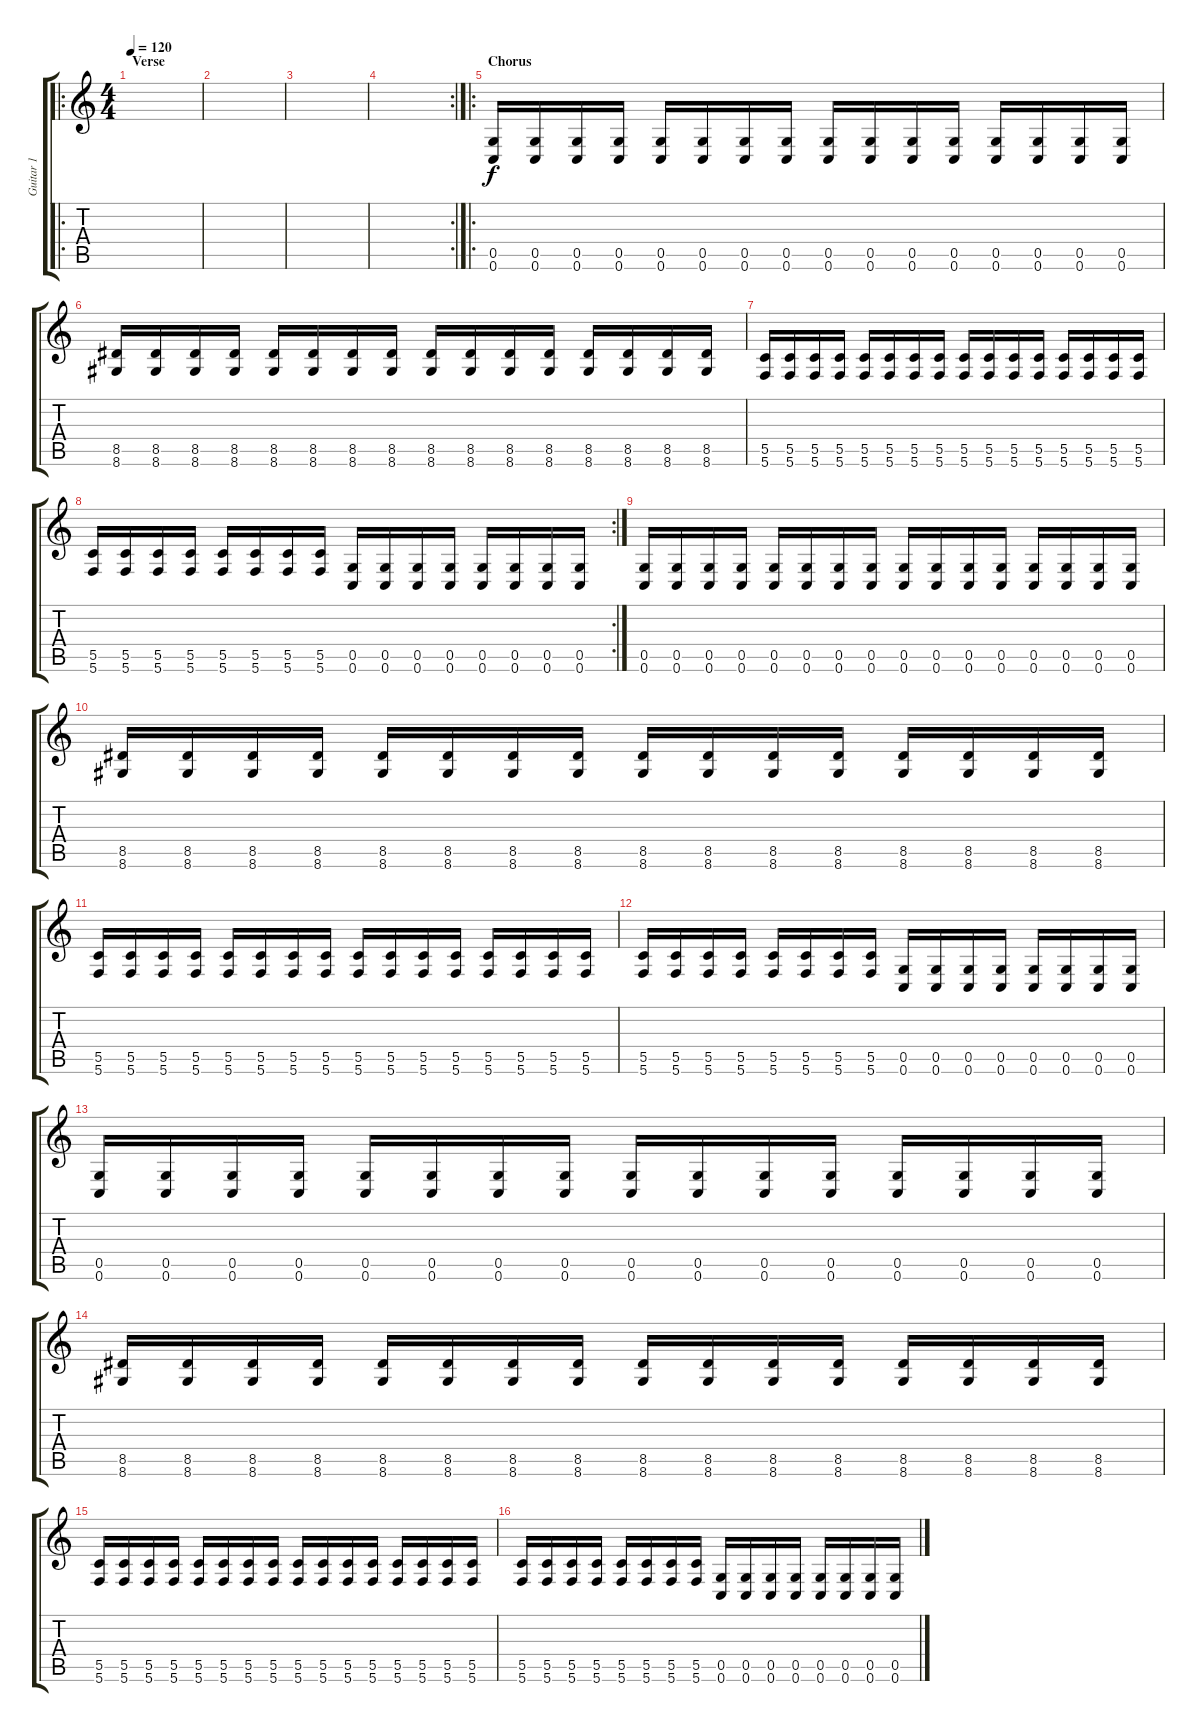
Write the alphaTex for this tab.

\track ("Guitar 1" "Guitar 1") {instrument distortionguitar}
\staff {score tabs}
\tuning (D4 A3 F3 C3 G2 C2) {hide}
\ro
\ts (4 4)
\section ("" "Verse")
\tempo 120
\clef g2
\ks c
|
|
|
\rc 2
|
\ro
\section ("" "Chorus")
(0.5 0.6).16 (0.5 0.6).16 (0.5 0.6).16 (0.5 0.6).16 (0.5 0.6).16 (0.5 0.6).16 (0.5 0.6).16 (0.5 0.6).16 (0.5 0.6).16 (0.5 0.6).16 (0.5 0.6).16 (0.5 0.6).16 (0.5 0.6).16 (0.5 0.6).16 (0.5 0.6).16 (0.5 0.6).16 |
(8.5 8.6).16 (8.5 8.6).16 (8.5 8.6).16 (8.5 8.6).16 (8.5 8.6).16 (8.5 8.6).16 (8.5 8.6).16 (8.5 8.6).16 (8.5 8.6).16 (8.5 8.6).16 (8.5 8.6).16 (8.5 8.6).16 (8.5 8.6).16 (8.5 8.6).16 (8.5 8.6).16 (8.5 8.6).16 |
(5.5 5.6).16 (5.5 5.6).16 (5.5 5.6).16 (5.5 5.6).16 (5.5 5.6).16 (5.5 5.6).16 (5.5 5.6).16 (5.5 5.6).16 (5.5 5.6).16 (5.5 5.6).16 (5.5 5.6).16 (5.5 5.6).16 (5.5 5.6).16 (5.5 5.6).16 (5.5 5.6).16 (5.5 5.6).16 |
\rc 2
(5.5 5.6).16 (5.5 5.6).16 (5.5 5.6).16 (5.5 5.6).16 (5.5 5.6).16 (5.5 5.6).16 (5.5 5.6).16 (5.5 5.6).16 (0.5 0.6).16 (0.5 0.6).16 (0.5 0.6).16 (0.5 0.6).16 (0.5 0.6).16 (0.5 0.6).16 (0.5 0.6).16 (0.5 0.6).16 |
(0.5 0.6).16 (0.5 0.6).16 (0.5 0.6).16 (0.5 0.6).16 (0.5 0.6).16 (0.5 0.6).16 (0.5 0.6).16 (0.5 0.6).16 (0.5 0.6).16 (0.5 0.6).16 (0.5 0.6).16 (0.5 0.6).16 (0.5 0.6).16 (0.5 0.6).16 (0.5 0.6).16 (0.5 0.6).16 |
(8.5 8.6).16 (8.5 8.6).16 (8.5 8.6).16 (8.5 8.6).16 (8.5 8.6).16 (8.5 8.6).16 (8.5 8.6).16 (8.5 8.6).16 (8.5 8.6).16 (8.5 8.6).16 (8.5 8.6).16 (8.5 8.6).16 (8.5 8.6).16 (8.5 8.6).16 (8.5 8.6).16 (8.5 8.6).16 |
(5.5 5.6).16 (5.5 5.6).16 (5.5 5.6).16 (5.5 5.6).16 (5.5 5.6).16 (5.5 5.6).16 (5.5 5.6).16 (5.5 5.6).16 (5.5 5.6).16 (5.5 5.6).16 (5.5 5.6).16 (5.5 5.6).16 (5.5 5.6).16 (5.5 5.6).16 (5.5 5.6).16 (5.5 5.6).16 |
(5.5 5.6).16 (5.5 5.6).16 (5.5 5.6).16 (5.5 5.6).16 (5.5 5.6).16 (5.5 5.6).16 (5.5 5.6).16 (5.5 5.6).16 (0.5 0.6).16 (0.5 0.6).16 (0.5 0.6).16 (0.5 0.6).16 (0.5 0.6).16 (0.5 0.6).16 (0.5 0.6).16 (0.5 0.6).16 |
(0.5 0.6).16 (0.5 0.6).16 (0.5 0.6).16 (0.5 0.6).16 (0.5 0.6).16 (0.5 0.6).16 (0.5 0.6).16 (0.5 0.6).16 (0.5 0.6).16 (0.5 0.6).16 (0.5 0.6).16 (0.5 0.6).16 (0.5 0.6).16 (0.5 0.6).16 (0.5 0.6).16 (0.5 0.6).16 |
(8.5 8.6).16 (8.5 8.6).16 (8.5 8.6).16 (8.5 8.6).16 (8.5 8.6).16 (8.5 8.6).16 (8.5 8.6).16 (8.5 8.6).16 (8.5 8.6).16 (8.5 8.6).16 (8.5 8.6).16 (8.5 8.6).16 (8.5 8.6).16 (8.5 8.6).16 (8.5 8.6).16 (8.5 8.6).16 |
(5.5 5.6).16 (5.5 5.6).16 (5.5 5.6).16 (5.5 5.6).16 (5.5 5.6).16 (5.5 5.6).16 (5.5 5.6).16 (5.5 5.6).16 (5.5 5.6).16 (5.5 5.6).16 (5.5 5.6).16 (5.5 5.6).16 (5.5 5.6).16 (5.5 5.6).16 (5.5 5.6).16 (5.5 5.6).16 |
(5.5 5.6).16 (5.5 5.6).16 (5.5 5.6).16 (5.5 5.6).16 (5.5 5.6).16 (5.5 5.6).16 (5.5 5.6).16 (5.5 5.6).16 (0.5 0.6).16 (0.5 0.6).16 (0.5 0.6).16 (0.5 0.6).16 (0.5 0.6).16 (0.5 0.6).16 (0.5 0.6).16 (0.5 0.6).16
